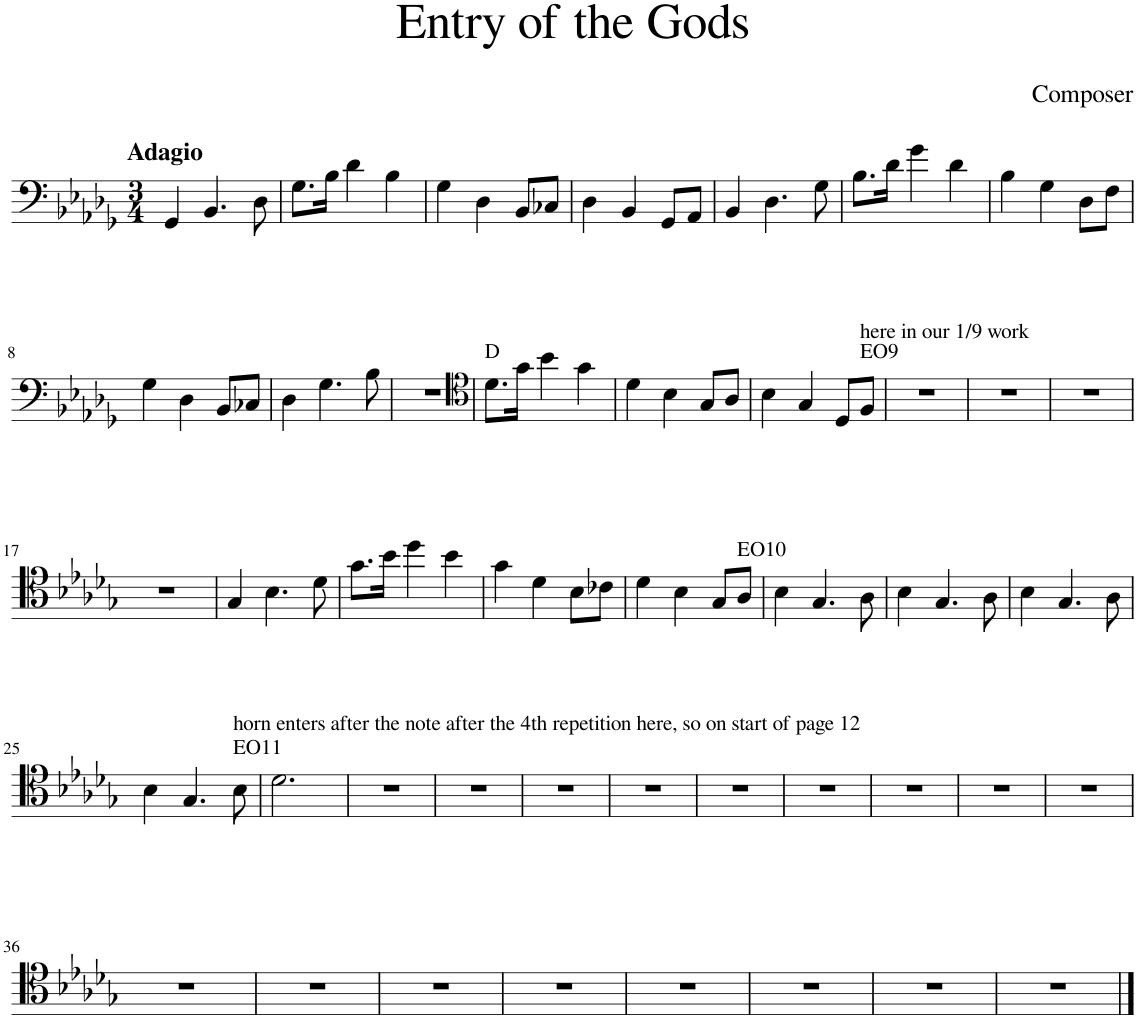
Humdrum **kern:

**kern
*part1
*staff1
*I"Violoncello
*I'Vc.
*clefF4
*k[b-e-a-d-g-]
*M3/4
=1
!LO:TX:a:B:t=Adagio
4GG-/
4.BB-/
8D-\
=2
8.G-\L
16B-\Jk
4d-\
4B-\
=3
4G-\
4D-\
8BB-/L
8C-X/J
=4
4D-\
4BB-/
8GG-/L
8AA-/J
=5
4BB-/
4.D-\
8G-\
=6
8.B-\L
16d-\Jk
4g-\
4d-\
=7
4B-\
4G-\
8D-\L
8F\J
!!LO:LB:g=z
=8
4G-\
4D-\
8BB-/L
8C-X/J
=9
4D-\
4.G-\
8B-\
=10
2.r
=11
*clefC4
!LO:TX:a:t=D
8.d-\L
16g-\Jk
4b-\
4g-\
=12
4d-\
4B-\
8G-/L
8A-/J
=13
4B-\
4G-/
8D-/L
!LO:TX:a:t=EO9
!LO:TX:a:t=here in our 1/9 work
8F/J
=14
2.r
=15
2.r
=16
2.r
!!LO:LB:g=z
=17
2.r
=18
4G-/
4.B-\
8d-\
=19
8.g-\L
16b-\Jk
4dd-\
4b-\
=20
4g-\
4d-\
8B-\L
8c-X\J
=21
4d-\
4B-\
8G-/L
!LO:TX:a:t=EO10
8A-/J
=22
4B-\
4.G-/
8A-\
=23
4B-\
4.G-/
8A-\
=24
4B-\
4.G-/
8A-\
!!LO:LB:g=z
=25
4B-\
4.G-/
!LO:TX:a:t=EO11
!LO:TX:a:t=horn enters after the note after the 4th repetition here, so on start of page 12
8B-\
=26
2.d-\
=27
2.r
=28
2.r
=29
2.r
=30
2.r
=31
2.r
=32
2.r
=33
2.r
=34
2.r
=35
2.r
!!LO:LB:g=z
=36
2.r
=37
2.r
=38
2.r
=39
2.r
=40
2.r
=41
2.r
=42
2.r
=43
2.r
==
*-
